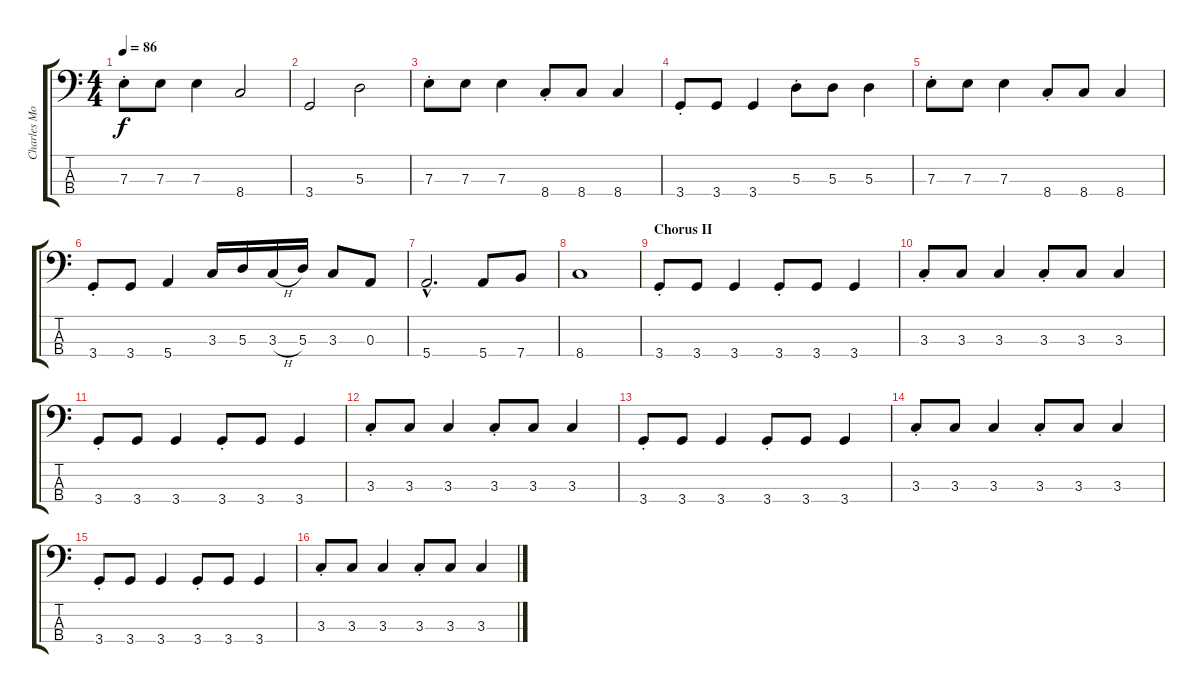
\track ("Charles Moniz - Bass" "Charles Mo") {instrument electricbassfinger}
\staff {score tabs}
\tuning (G2 D2 A1 E1) {hide}
\ts (4 4)
\tempo 86
\clef f4
\ks c
7.3{st}.8{dy f} 7.3.8 7.3.4 8.4.2 |
3.4.2 5.3.2 |
7.3{st}.8 7.3.8 7.3.4 8.4{st}.8 8.4.8 8.4.4 |
3.4{st}.8 3.4.8 3.4.4 5.3{st}.8 5.3.8 5.3.4 |
7.3{st}.8 7.3.8 7.3.4 8.4{st}.8 8.4.8 8.4.4 |
3.4{st}.8 3.4.8 5.4.4 3.3.16 5.3.16 3.3{h}.16 5.3.16 3.3.8 0.3.8 |
5.4{hac}.2{d} 5.4.8 7.4.8 |
8.4.1 |
\section ("" "Chorus II")
3.4{st}.8 3.4.8 3.4.4 3.4{st}.8 3.4.8 3.4.4 |
3.3{st}.8 3.3.8 3.3.4 3.3{st}.8 3.3.8 3.3.4 |
3.4{st}.8 3.4.8 3.4.4 3.4{st}.8 3.4.8 3.4.4 |
3.3{st}.8 3.3.8 3.3.4 3.3{st}.8 3.3.8 3.3.4 |
3.4{st}.8 3.4.8 3.4.4 3.4{st}.8 3.4.8 3.4.4 |
3.3{st}.8 3.3.8 3.3.4 3.3{st}.8 3.3.8 3.3.4 |
3.4{st}.8 3.4.8 3.4.4 3.4{st}.8 3.4.8 3.4.4 |
3.3{st}.8 3.3.8 3.3.4 3.3{st}.8 3.3.8 3.3.4
